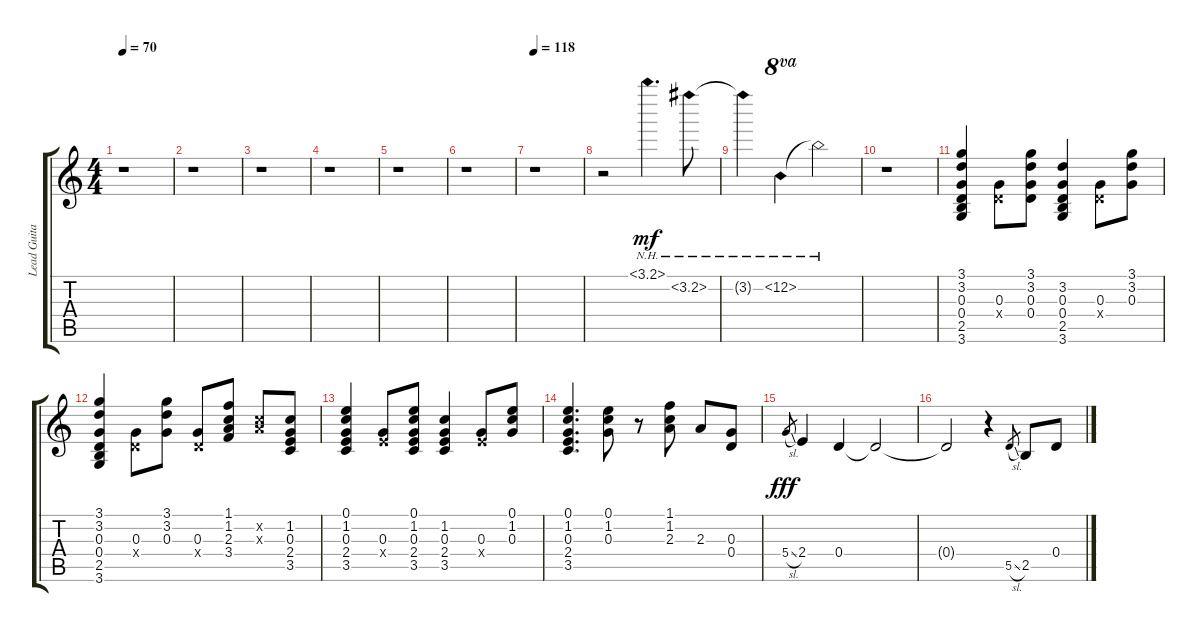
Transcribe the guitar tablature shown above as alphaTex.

\track ("Lead Guitar" "Lead Guita") {instrument electricguitarjazz}
\staff {score tabs}
\tuning (E4 B3 G3 D3 A2 E2) {hide}
\ts (4 4)
\tempo 70
\clef g2
\ks c
r.1{dy f} |
r.1 |
r.1 |
r.1 |
r.1 |
r.1 |
\tempo 118
r.1 |
r.2 3.1{nh}.4{d dy mf} 3.2{nh}.8 |
3.2{nh t}.4 1.2{nh}.4{ot 8va} 1.2{nh t}.2 |
r.1 |
(3.1 3.2 0.3 0.4 2.5 3.6).4 (0.3 0.4{x}).8 (3.1 3.2 0.3 0.4).8 (3.2 0.3 0.4 2.5 3.6).4 (0.3 0.4{x}).8 (3.1 3.2 0.3).8 |
(3.1 3.2 0.3 0.4 2.5 3.6).4 (0.3 0.4{x}).8 (3.1 3.2 0.3).8 (0.3 0.4{x}).8 (1.1 1.2 2.3 3.4).8 (1.2{x} 2.3{x}).8 (1.2 0.3 2.4 3.5).8 |
(0.1 1.2 0.3 2.4 3.5).4 (0.3 2.4{x}).8 (0.1 1.2 0.3 2.4 3.5).8 (1.2 0.3 2.4 3.5).4 (0.3 2.4{x}).8 (0.1 1.2 0.3).8 |
(0.1 1.2 0.3 2.4 3.5).4{d} (0.1 1.2 0.3).8 r.8 (1.1 1.2 2.3).8 2.3.8 (0.3 0.4).8 |
5.4{sl}.8{gr dy fff} 2.4.4 0.4.4 0.4{t}.2 |
0.4{t}.2 r.4 5.5{sl}.8{gr} 2.5.8 0.4.8
